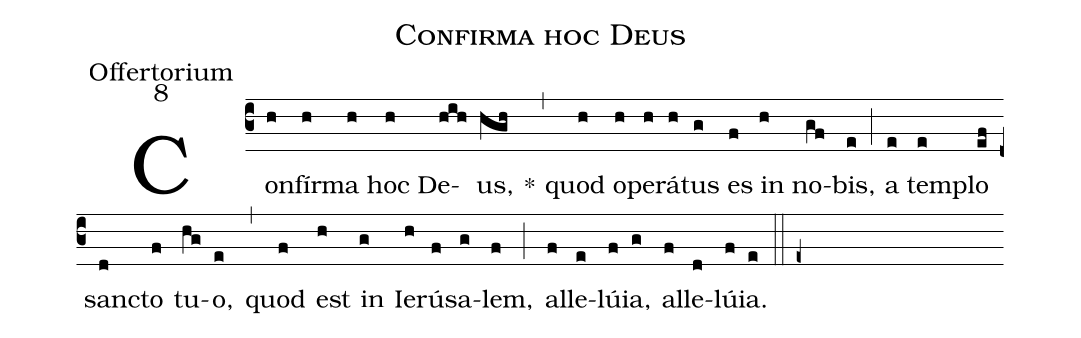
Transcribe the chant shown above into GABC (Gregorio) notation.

name:Confirma hoc Deus;
office-part:Offertorium;
mode:8;
%%
(c3) Con(h)fír(h)ma(h) hoc(h) De(hih)us,(hgh) *(,) quod(h) o(h)pe(h)rá(h)tus(g) es(f) in(h) no(gf)bis,(e) (;) a(e) tem(e)plo(ef) sanc(d)to(f) tu(hg)o,(e) (,) quod(f) est(h) in(g) Ie(h)rú(f)sa(g)lem,(f) (;) al(f)le(e)lú(f)ia,(g) al(f)le(d)lú(f)ia.(e) (::e+)
